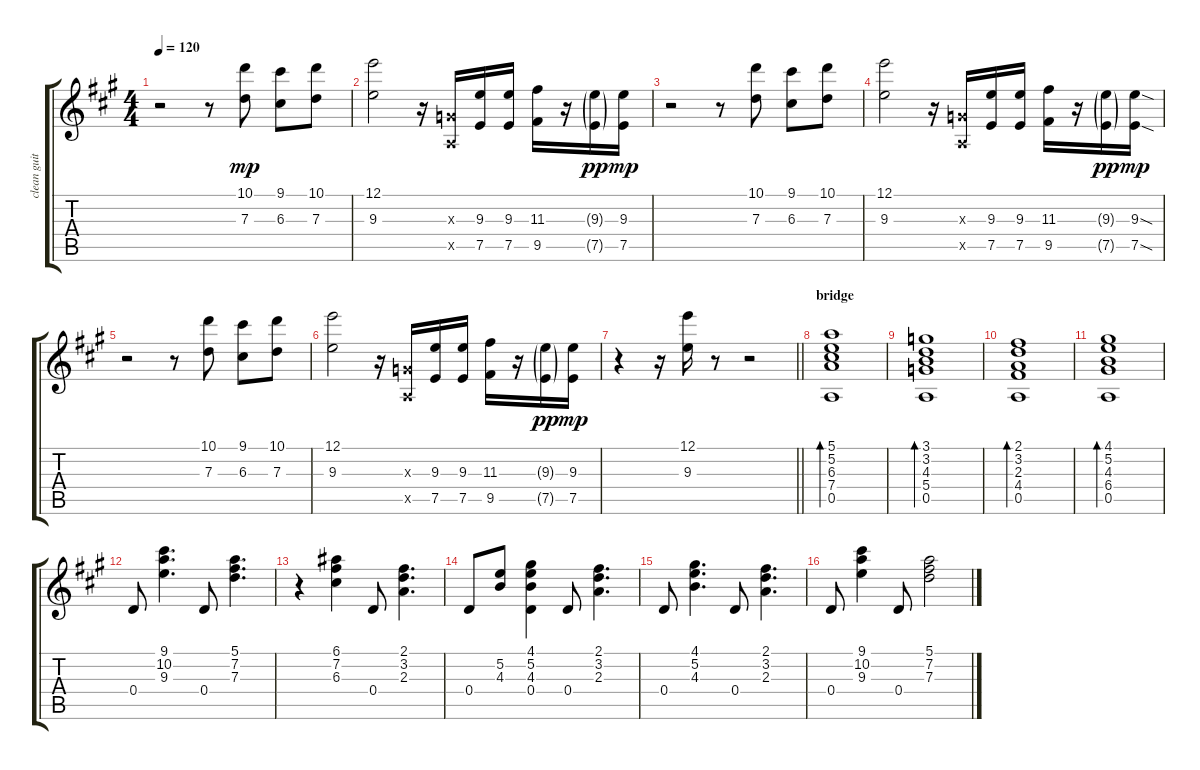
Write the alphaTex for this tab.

\track ("clean guitar" "clean guit") {instrument electricguitarclean}
\staff {score tabs}
\tuning (E4 B3 G3 D3 A2 E2) {hide}
\ts (4 4)
\tempo 120
\clef g2
\ks a
r.2{dy mf} r.8 (10.1 7.3).8{dy mp} (9.1 6.3).8 (10.1 7.3).8 |
(12.1 9.3).2 r.16 (0.3{x} 0.5{x}).16 (9.3 7.5).16 (9.3 7.5).16 (11.3 9.5).16 r.16 (9.3{g} 7.5{g}).16{dy pp} (9.3 7.5).16{dy mp} |
r.2 r.8 (10.1 7.3).8 (9.1 6.3).8 (10.1 7.3).8 |
(12.1 9.3).2 r.16 (0.3{x} 0.5{x}).16 (9.3 7.5).16 (9.3 7.5).16 (11.3 9.5).16 r.16 (9.3{g} 7.5{g}).16{dy pp} (9.3{sod} 7.5{sod}).16{dy mp} |
r.2 r.8 (10.1 7.3).8 (9.1 6.3).8 (10.1 7.3).8 |
(12.1 9.3).2 r.16 (0.3{x} 0.5{x}).16 (9.3 7.5).16 (9.3 7.5).16 (11.3 9.5).16 r.16 (9.3{g} 7.5{g}).16{dy pp} (9.3 7.5).16{dy mp} |
\barLineRight lightlight
r.4 r.16 (12.1 9.3).16 r.8 r.2 |
\section ("" "bridge")
(5.1 5.2 6.3 7.4 0.5).1{bd 120} |
(3.1 3.2 4.3 5.4 0.5).1{bd 120} |
(2.1 3.2 2.3 4.4 0.5).1{bd 120} |
(4.1 5.2 4.3 6.4 0.5).1{bd 120} |
0.4.8{instrument electricguitarjazz} (9.1 10.2 9.3).4{d} 0.4.8 (5.1 7.2 7.3).4{d} |
r.4 (6.1 7.2 6.3).4 0.4.8 (2.1 3.2 2.3).4{d} |
0.4.8 (5.2 4.3).8 (4.1 5.2 4.3 0.4).4 0.4.8 (2.1 3.2 2.3).4{d} |
0.4.8 (4.1 5.2 4.3).4{d} 0.4.8 (2.1 3.2 2.3).4{d} |
0.4.8 (9.1 10.2 9.3).4 0.4.8 (5.1 7.2 7.3).2
